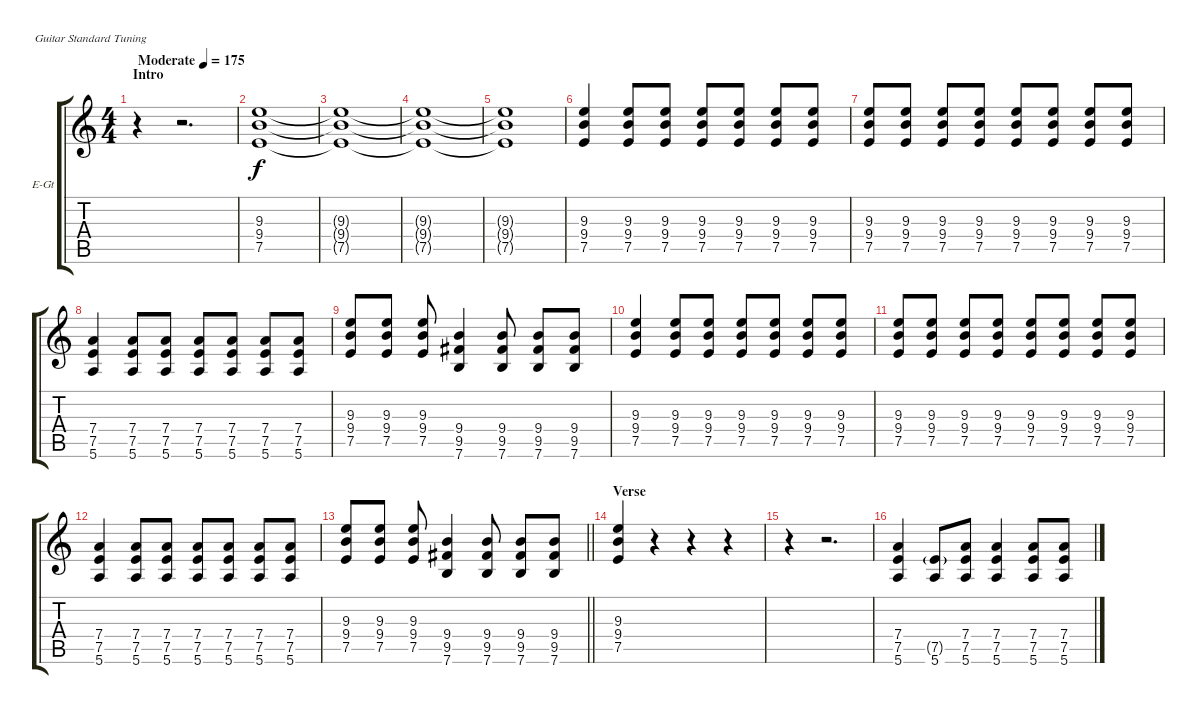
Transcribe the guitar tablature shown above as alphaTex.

\bracketExtendMode groupsimilarinstruments
\firstSystemTrackNameOrientation horizontal
\otherSystemsTrackNameOrientation horizontal
\track ("Guitar" "E-Gt") {instrument distortionguitar}
\staff {score tabs}
\tuning (E4 B3 G3 D3 A2 E2)
\ts (4 4)
\beaming (8 2 2 2 2)
\section ("" "Intro")
\tempo (175 "Moderate")
\clef g2
\ks c
r.4{dy f instrument distortionguitar} r.2{d} |
(9.3 9.4 7.5).1 |
(9.3{t} 9.4{t} 7.5{t}).1 |
(9.3{t} 9.4{t} 7.5{t}).1 |
(9.3{t} 9.4{t} 7.5{t}).1 |
(9.3 9.4 7.5).4 (9.3 9.4 7.5).8 (9.3 9.4 7.5).8 (9.3 9.4 7.5).8 (9.3 9.4 7.5).8 (9.3 9.4 7.5).8 (9.3 9.4 7.5).8 |
(9.3 9.4 7.5).8 (9.3 9.4 7.5).8 (9.3 9.4 7.5).8 (9.3 9.4 7.5).8 (9.3 9.4 7.5).8 (9.3 9.4 7.5).8 (9.3 9.4 7.5).8 (9.3 9.4 7.5).8 |
(7.4 7.5 5.6).4 (7.4 7.5 5.6).8 (7.4 7.5 5.6).8 (7.4 7.5 5.6).8 (7.4 7.5 5.6).8 (7.4 7.5 5.6).8 (7.4 7.5 5.6).8 |
(9.3 9.4 7.5).8 (9.3 9.4 7.5).8 (9.3 9.4 7.5).8 (9.4 9.5 7.6).4 (9.4 9.5 7.6).8 (9.4 9.5 7.6).8 (9.4 9.5 7.6).8 |
(9.3 9.4 7.5).4 (9.3 9.4 7.5).8 (9.3 9.4 7.5).8 (9.3 9.4 7.5).8 (9.3 9.4 7.5).8 (9.3 9.4 7.5).8 (9.3 9.4 7.5).8 |
(9.3 9.4 7.5).8 (9.3 9.4 7.5).8 (9.3 9.4 7.5).8 (9.3 9.4 7.5).8 (9.3 9.4 7.5).8 (9.3 9.4 7.5).8 (9.3 9.4 7.5).8 (9.3 9.4 7.5).8 |
(7.4 7.5 5.6).4 (7.4 7.5 5.6).8 (7.4 7.5 5.6).8 (7.4 7.5 5.6).8 (7.4 7.5 5.6).8 (7.4 7.5 5.6).8 (7.4 7.5 5.6).8 |
\barLineRight lightlight
(9.3 9.4 7.5).8 (9.3 9.4 7.5).8 (9.3 9.4 7.5).8 (9.4 9.5 7.6).4 (9.4 9.5 7.6).8 (9.4 9.5 7.6).8 (9.4 9.5 7.6).8 |
\section ("" "Verse")
(9.3 9.4 7.5).4 r.4 r.4 r.4 |
r.4 r.2{d} |
(7.4 7.5 5.6).4 (7.5{g} 5.6).8 (7.4 7.5 5.6).8 (7.4 7.5 5.6).4 (7.4 7.5 5.6).8 (7.4 7.5 5.6).8
